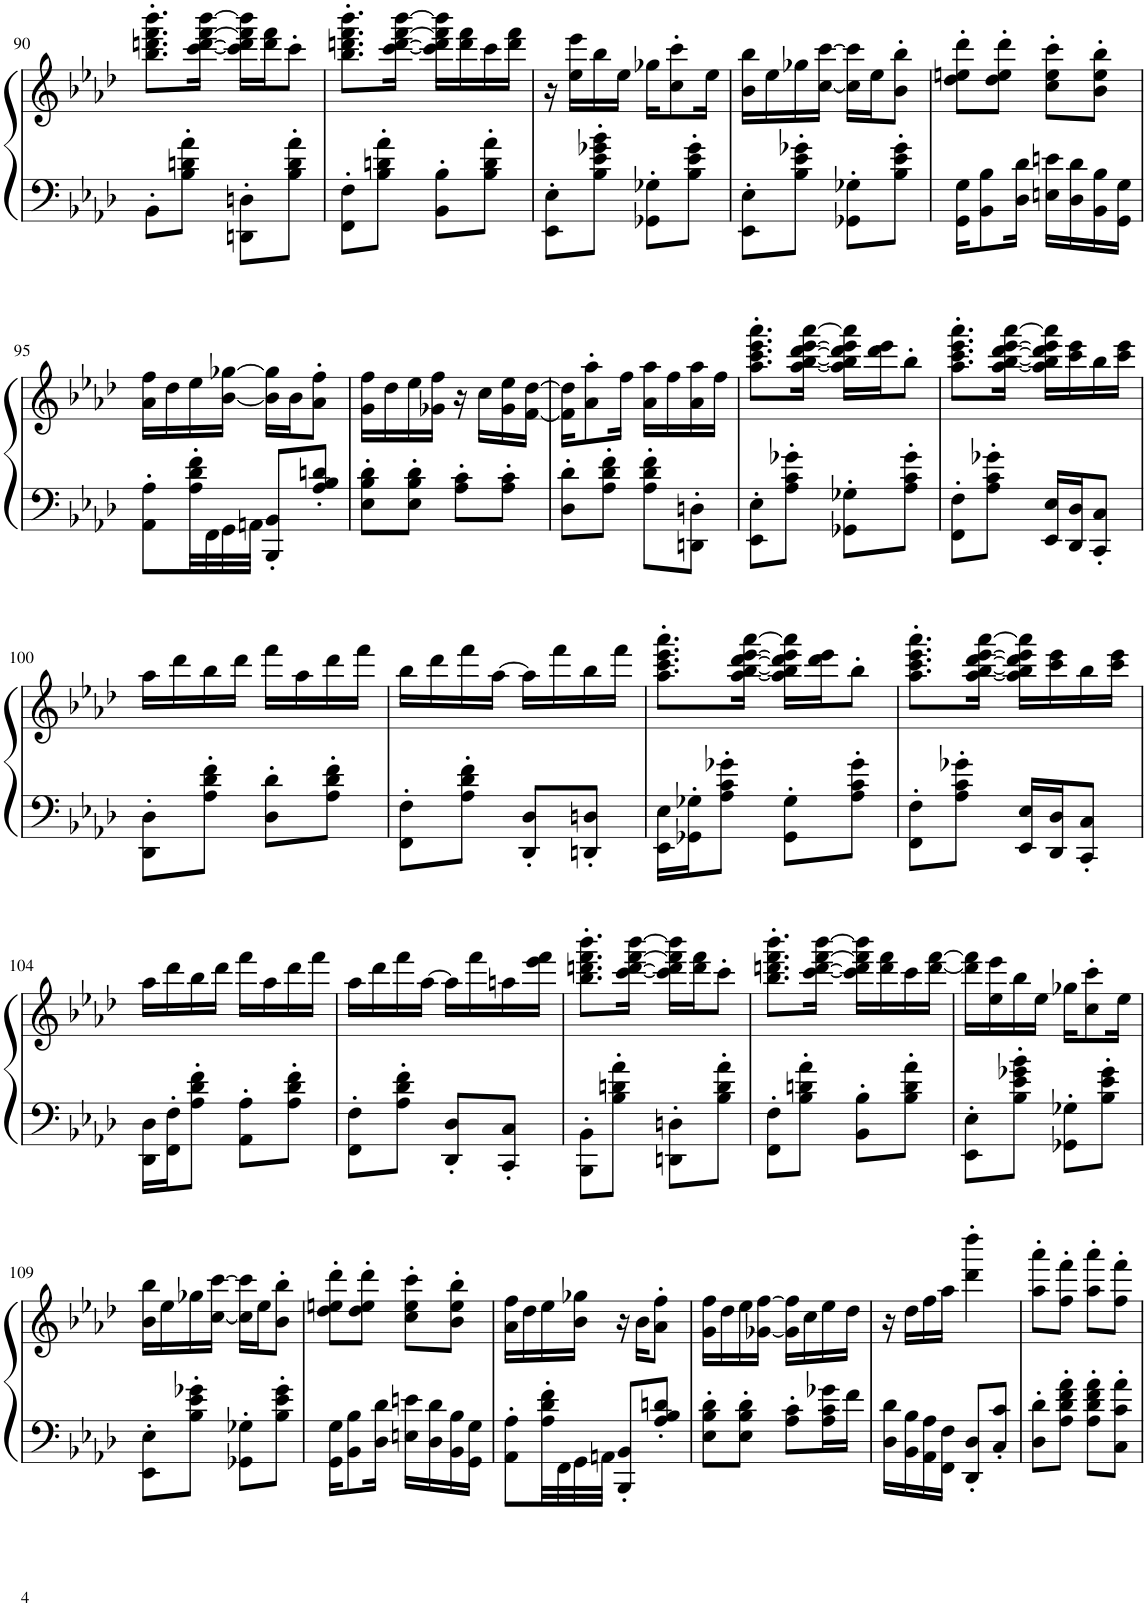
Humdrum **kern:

**kern	**kern
*part1	*part1
*staff2	*staff1
*I"Honky Tonk Piano	*
*I'Hnk. Pno.	*
!!LO:PB:g=z
*clefF4	*clefG2
*k[b-e-a-d-]	*k[b-e-a-d-]
*M2/4	*M2/4
=90	=90
8BB-'\L	8.bb-\' 8.dddn\' 8.fff\' 8.bbb-\'L
8B-\' 8dn\' 8a-\'J	.
.	[16ccc\ [16ddd\ [16fff\ [16bbb-\Jk
8DDn\' 8Dn\'L	16ccc\] 16ddd\] 16fff\] 16bbb-\]LL
.	16ddd\ 16fff\J
8B-\' 8d\' 8a-\'J	8ccc'\J
=91	=91
8FF\' 8F\'L	8.bb-\' 8.dddn\' 8.fff\' 8.bbb-\'L
8B-\' 8dn\' 8a-\'J	.
.	[16ccc\ [16ddd\ [16fff\ [16bbb-\Jk
8BB-\' 8B-\'L	16ccc\] 16ddd\] 16fff\] 16bbb-\]LL
.	16ddd\ 16fff\
8B-\' 8d\' 8a-\'J	16ccc\
.	16ddd\ 16fff\JJ
=92	=92
8EE-\' 8E-\'L	16r
.	16ee-\ 16eee-\LL
8B-\' 8e-\' 8g-X\' 8b-\'J	16bb-\
.	16ee-\JJ
8GG-X\' 8G-X\'L	16gg-X\KL
.	8cc\' 8ccc\'
8B-\' 8e-\' 8g-\'J	.
.	16ee-\Jk
=93	=93
8EE-\' 8E-\'L	16b-\ 16bb-\LL
.	16ee-\
8B-\' 8e-\' 8g-X\'J	16gg-X\
.	[16cc\ [16ccc\JJ
8GG-X\' 8G-X\'L	16cc\] 16ccc\]LL
.	16ee-\J
8B-\' 8e-\' 8g-\'J	8b-\' 8bb-\'J
=94	=94
16GG\ 16G\KL	8dd-\' 8een\' 8ddd-\'L
8BB-\ 8B-\	.
.	8dd-\' 8ee\' 8ddd-\'J
16D-\ 16d-\Jk	.
16En\ 16en\LL	8cc\' 8ee\' 8ccc\'L
16D-\ 16d-\	.
16BB-\ 16B-\	8b-\' 8ee\' 8bb-\'J
16GG\ 16G\JJ	.
!!LO:LB:g=z
=95	=95
8AA-\' 8A-\'L	16a-\ 16ff\LL
.	16dd-\
32A-\' 32d-\' 32f\'LL	16ee-\
32FF\	.
32GG\	[16b-\ [16gg-X\JJ
32AAn\JJJ	.
8BBB-/' 8BB-/'L	16b-\] 16gg-\]LL
.	16b-\J
8A-/' 8B-/' 8dn/'J	8a-\' 8ff\'J
=96	=96
8E-\' 8B-\' 8d-\'L	16g\ 16ff\LL
.	16dd-\
8E-\' 8B-\' 8d-\'J	16ee-\
.	16g-X\ 16ff\JJ
8A-\' 8c\'L	16r
.	16cc\LL
8A-\' 8c\'J	16g-\ 16ee-\
.	[16f\ [16dd-\JJ
=97	=97
8D-\' 8d-\'L	16f\] 16dd-\]KL
.	8a-\' 8aa-\'
8A-\' 8d-\' 8f\'J	.
.	16ff\Jk
8A-\' 8d-\' 8f\'L	16a-\ 16aa-\LL
.	16ff\
8DDn\' 8Dn\'J	16a-\ 16aa-\
.	16ff\JJ
=98	=98
8EE-\' 8E-\'L	8.aa-\' 8.ccc\' 8.eee-\' 8.aaa-\'L
8A-\' 8c\' 8g-X\'J	.
.	[16aa-\ [16bb-\ [16ddd-\ [16eee-\ [16aaa-\Jk
8GG-X\' 8G-X\'L	16aa-\] 16bb-\] 16ddd-\] 16eee-\] 16aaa-\]LL
.	16ddd-\ 16eee-\J
8A-\' 8c\' 8g-\'J	8bb-'\J
=99	=99
8FF\' 8F\'L	8.aa-\' 8.ccc\' 8.eee-\' 8.aaa-\'L
8A-\' 8c\' 8g-X\'J	.
.	[16aa-\ [16bb-\ [16ddd-\ [16eee-\ [16aaa-\Jk
16EE-/ 16E-/LL	16aa-\] 16bb-\] 16ddd-\] 16eee-\] 16aaa-\]LL
16DD-/ 16D-/J	16ccc\ 16eee-\
8CC/' 8C/'J	16bb-\
.	16ccc\ 16eee-\JJ
!!LO:LB:g=z
=100	=100
8DD-\' 8D-\'L	16aa-\LL
.	16ddd-\
8A-\' 8d-\' 8f\'J	16bb-\
.	16ddd-\JJ
8D-\' 8d-\'L	16fff\LL
.	16aa-\
8A-\' 8d-\' 8f\'J	16ddd-\
.	16fff\JJ
=101	=101
8FF\' 8F\'L	16bb-\LL
.	16ddd-\
8A-\' 8d-\' 8f\'J	16fff\
.	[16aa-\JJ
8DD-/' 8D-/'L	16aa-\LL]
.	16fff\
8DDn/' 8Dn/'J	16bb-\
.	16fff\JJ
=102	=102
16EE-\ 16E-\LL	8.aa-\' 8.ccc\' 8.eee-\' 8.aaa-\'L
16GG-X\' 16G-X\'J	.
8A-\' 8c\' 8g-X\'J	.
.	[16aa-\ [16bb-\ [16ddd-\ [16eee-\ [16aaa-\Jk
8GG-\' 8G-\'L	16aa-\] 16bb-\] 16ddd-\] 16eee-\] 16aaa-\]LL
.	16ddd-\ 16eee-\J
8A-\' 8c\' 8g-\'J	8bb-'\J
=103	=103
8FF\' 8F\'L	8.aa-\' 8.ccc\' 8.eee-\' 8.aaa-\'L
8A-\' 8c\' 8g-X\'J	.
.	[16aa-\ [16bb-\ [16ddd-\ [16eee-\ [16aaa-\Jk
16EE-/ 16E-/LL	16aa-\] 16bb-\] 16ddd-\] 16eee-\] 16aaa-\]LL
16DD-/ 16D-/J	16ccc\ 16eee-\
8CC/' 8C/'J	16bb-\
.	16ccc\ 16eee-\JJ
!!LO:LB:g=z
=104	=104
16DD-\ 16D-\LL	16aa-\LL
16FF\' 16F\'J	16ddd-\
8A-\' 8d-\' 8f\'J	16bb-\
.	16ddd-\JJ
8AA-\' 8A-\'L	16fff\LL
.	16aa-\
8A-\' 8d-\' 8f\'J	16ddd-\
.	16fff\JJ
=105	=105
8FF\' 8F\'L	16aa-\LL
.	16ddd-\
8A-\' 8d-\' 8f\'J	16fff\
.	[16aa-\JJ
8DD-/' 8D-/'L	16aa-\LL]
.	16fff\
8CC/' 8C/'J	16aan\
.	16eee-\ 16fff\JJ
=106	=106
8BBB-\' 8BB-\'L	8.bb-\' 8.dddn\' 8.fff\' 8.bbb-\'L
8B-\' 8dn\' 8a-\'J	.
.	[16ccc\ [16ddd\ [16fff\ [16bbb-\Jk
8DDn\' 8Dn\'L	16ccc\] 16ddd\] 16fff\] 16bbb-\]LL
.	16ddd\ 16fff\J
8B-\' 8d\' 8a-\'J	8ccc'\J
=107	=107
8FF\' 8F\'L	8.bb-\' 8.dddn\' 8.fff\' 8.bbb-\'L
8B-\' 8dn\' 8a-\'J	.
.	[16ccc\ [16ddd\ [16fff\ [16bbb-\Jk
8BB-\' 8B-\'L	16ccc\] 16ddd\] 16fff\] 16bbb-\]LL
.	16ddd\ 16fff\
8B-\' 8d\' 8a-\'J	16ccc\
.	[16ddd\ [16fff\JJ
=108	=108
8EE-\' 8E-\'L	16ddd\] 16fff\]LL
.	16ee-\ 16eee-\
8B-\' 8e-\' 8g-X\' 8b-\'J	16bb-\
.	16ee-\JJ
8GG-X\' 8G-X\'L	16gg-X\KL
.	8cc\' 8ccc\'
8B-\' 8e-\' 8g-\'J	.
.	16ee-\Jk
!!LO:LB:g=z
=109	=109
8EE-\' 8E-\'L	16b-\ 16bb-\LL
.	16ee-\
8B-\' 8e-\' 8g-X\'J	16gg-X\
.	[16cc\ [16ccc\JJ
8GG-X\' 8G-X\'L	16cc\] 16ccc\]LL
.	16ee-\J
8B-\' 8e-\' 8g-\'J	8b-\' 8bb-\'J
=110	=110
16GG\ 16G\KL	8dd-\' 8een\' 8ddd-\'L
8BB-\ 8B-\	.
.	8dd-\' 8ee\' 8ddd-\'J
16D-\ 16d-\Jk	.
16En\ 16en\LL	8cc\' 8ee\' 8ccc\'L
16D-\ 16d-\	.
16BB-\ 16B-\	8b-\' 8ee\' 8bb-\'J
16GG\ 16G\JJ	.
=111	=111
8AA-\' 8A-\'L	16a-\ 16ff\LL
.	16dd-\
32A-\' 32d-\' 32f\'LL	16ee-\
32FF\	.
32GG\	16b-\ 16gg-X\JJ
32AAn\JJJ	.
8BBB-/' 8BB-/'L	16r
.	16b-\KL
8A-/' 8B-/' 8dn/'J	8a-\' 8ff\'J
=112	=112
8E-\' 8B-\' 8d-\'L	16g\ 16ff\LL
.	16dd-\
8E-\' 8B-\' 8d-\'J	16ee-\
.	[16g-X\ [16ff\JJ
8A-\' 8c\'L	16g-\] 16ff\]LL
.	16cc\
16A-\ 16c\ 16g-X\L	16ee-\
16f\JJ	16dd-\JJ
=113	=113
16D-\ 16d-\LL	16r
16BB-\ 16B-\	16dd-\LL
16AA-\ 16A-\	16ff\
16FF\ 16F\JJ	16aa-\JJ
8DD-/' 8D-/'L	4ddd-\' 4dddd-\'
8C/' 8c/'J	.
=114	=114
8D-\' 8d-\'L	8aa-\' 8aaa-\'L
8A-\' 8d-\' 8f\' 8a-\'J	8ff\' 8fff\'J
8A-\' 8d-\' 8f\' 8a-\'L	8aa-\' 8aaa-\'L
8C\' 8c\' 8a-\'J	8ff\' 8fff\'J
=	=
*-	*-
